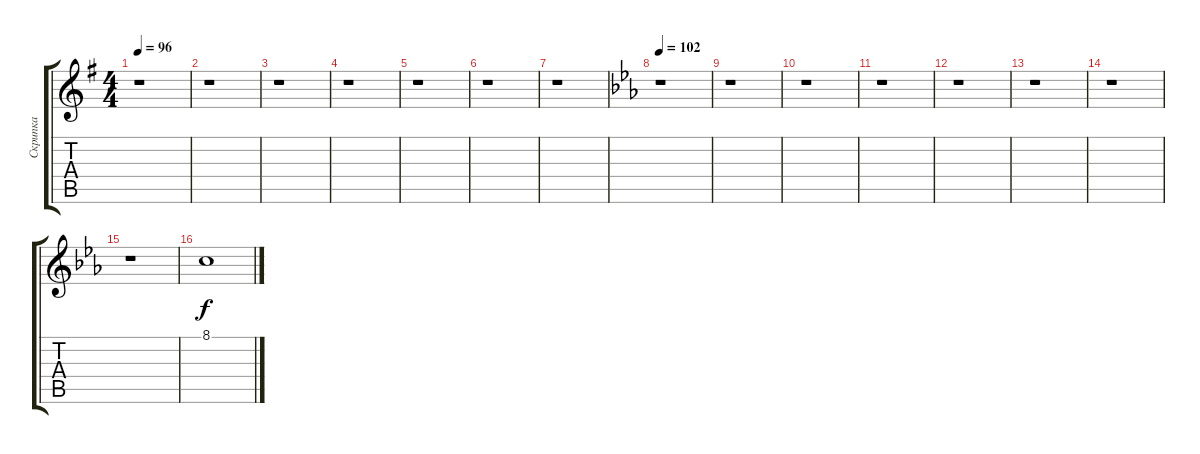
\track ("Скрипка" "Скрипка") {instrument violin}
\staff {score tabs}
\tuning (E4 B3 G3 D3 A2 E2) {hide}
\ts (4 4)
\tempo 96
\clef g2
\ks eminor
r.1{dy f} |
r.1 |
r.1 |
r.1 |
r.1 |
r.1 |
r.1 |
\tempo 102
\ks cminor
r.1 |
r.1 |
r.1 |
r.1 |
r.1 |
r.1 |
r.1 |
r.1 |
8.1.1
